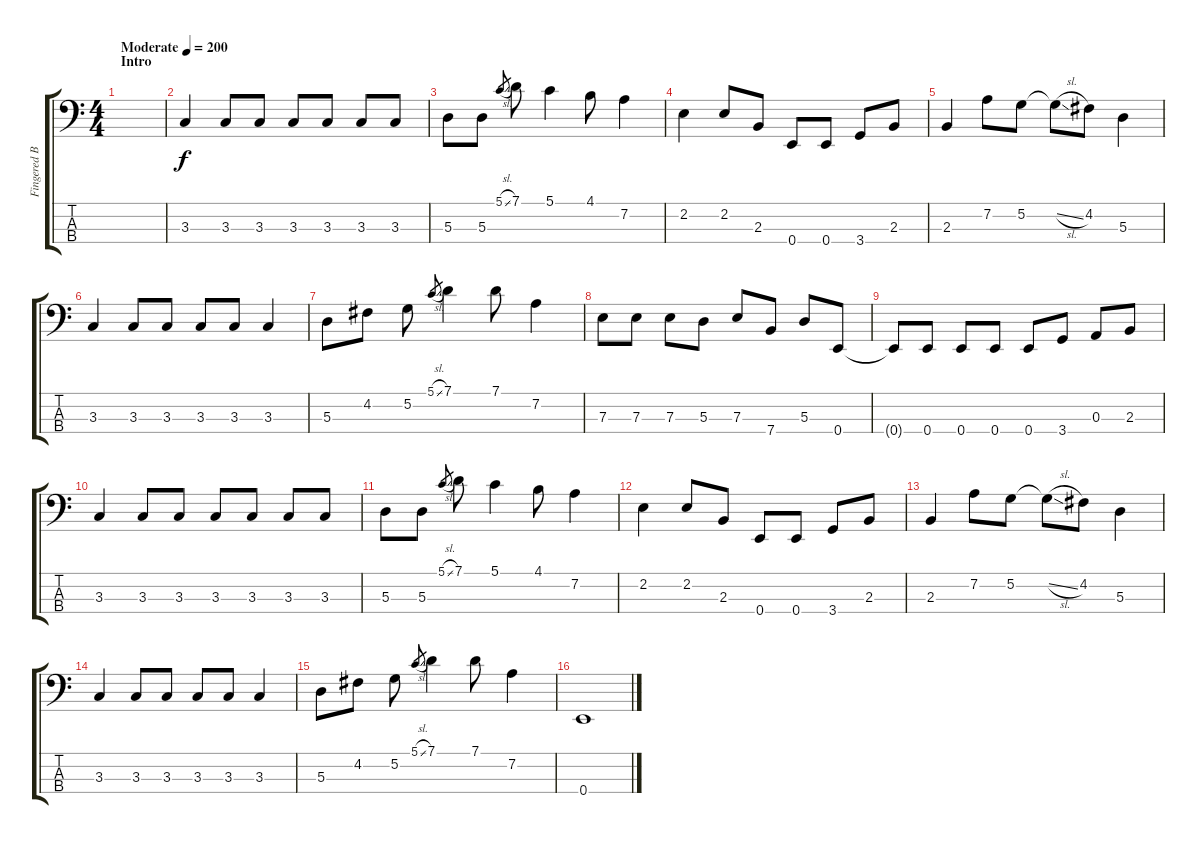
\track ("Fingered Bass" "Fingered B") {instrument electricbassfinger}
\staff {score tabs}
\tuning (G2 D2 A1 E1) {hide}
\ts (4 4)
\section ("" "Intro")
\tempo (200 "Moderate")
\clef f4
\ks c
|
3.3.4 3.3.8 3.3.8 3.3.8 3.3.8 3.3.8 3.3.8 |
5.3.8 5.3.8 5.1{sl}.8{gr} 7.1.8 5.1.4 4.1.8 7.2.4 |
2.2.4 2.2.8 2.3.8 0.4.8 0.4.8 3.4.8 2.3.8 |
2.3.4 7.2.8 5.2.8 5.2{sl t}.8 4.2.8 5.3.4 |
3.3.4 3.3.8 3.3.8 3.3.8 3.3.8 3.3.4 |
5.3.8 4.2.8 5.2.8 5.1{sl}.8{gr} 7.1.4 7.1.8 7.2.4 |
7.3.8 7.3.8 7.3.8 5.3.8 7.3.8 7.4.8 5.3.8 0.4.8 |
0.4{t}.8 0.4.8 0.4.8 0.4.8 0.4.8 3.4.8 0.3.8 2.3.8 |
3.3.4 3.3.8 3.3.8 3.3.8 3.3.8 3.3.8 3.3.8 |
5.3.8 5.3.8 5.1{sl}.8{gr} 7.1.8 5.1.4 4.1.8 7.2.4 |
2.2.4 2.2.8 2.3.8 0.4.8 0.4.8 3.4.8 2.3.8 |
2.3.4 7.2.8 5.2.8 5.2{sl t}.8 4.2.8 5.3.4 |
3.3.4 3.3.8 3.3.8 3.3.8 3.3.8 3.3.4 |
5.3.8 4.2.8 5.2.8 5.1{sl}.8{gr} 7.1.4 7.1.8 7.2.4 |
0.4.1
